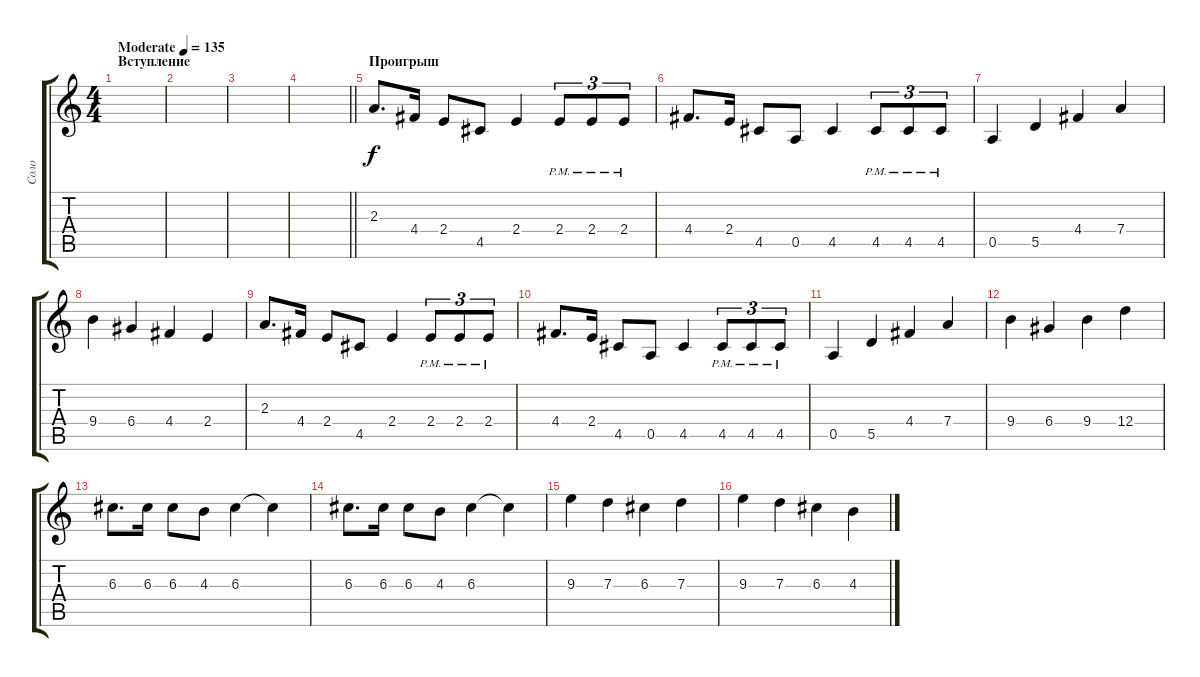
\track ("Соло" "Соло") {instrument overdrivenguitar}
\staff {score tabs}
\tuning (E4 B3 G3 D3 A2 E2) {hide}
\ts (4 4)
\section ("" "Вступление")
\tempo (135 "Moderate")
\clef g2
\ks c
|
|
|
\barLineRight lightlight
|
\section ("" "Проигрыш")
2.3.8{d} 4.4.16 2.4.8 4.5.8 2.4.4 2.4{pm}.8{tu (3 2)} 2.4{pm}.8{tu (3 2)} 2.4{pm}.8{tu (3 2)} |
4.4.8{d} 2.4.16 4.5.8 0.5.8 4.5.4 4.5{pm}.8{tu (3 2)} 4.5{pm}.8{tu (3 2)} 4.5{pm}.8{tu (3 2)} |
0.5.4 5.5.4 4.4.4 7.4.4 |
9.4.4 6.4.4 4.4.4 2.4.4 |
2.3.8{d} 4.4.16 2.4.8 4.5.8 2.4.4 2.4{pm}.8{tu (3 2)} 2.4{pm}.8{tu (3 2)} 2.4{pm}.8{tu (3 2)} |
4.4.8{d} 2.4.16 4.5.8 0.5.8 4.5.4 4.5{pm}.8{tu (3 2)} 4.5{pm}.8{tu (3 2)} 4.5{pm}.8{tu (3 2)} |
0.5.4 5.5.4 4.4.4 7.4.4 |
9.4.4 6.4.4 9.4.4 12.4.4 |
6.3.8{d} 6.3.16 6.3.8 4.3.8 6.3.4 6.3{t}.4 |
6.3.8{d} 6.3.16 6.3.8 4.3.8 6.3.4 6.3{t}.4 |
9.3.4 7.3.4 6.3.4 7.3.4 |
9.3.4 7.3.4 6.3.4 4.3.4
